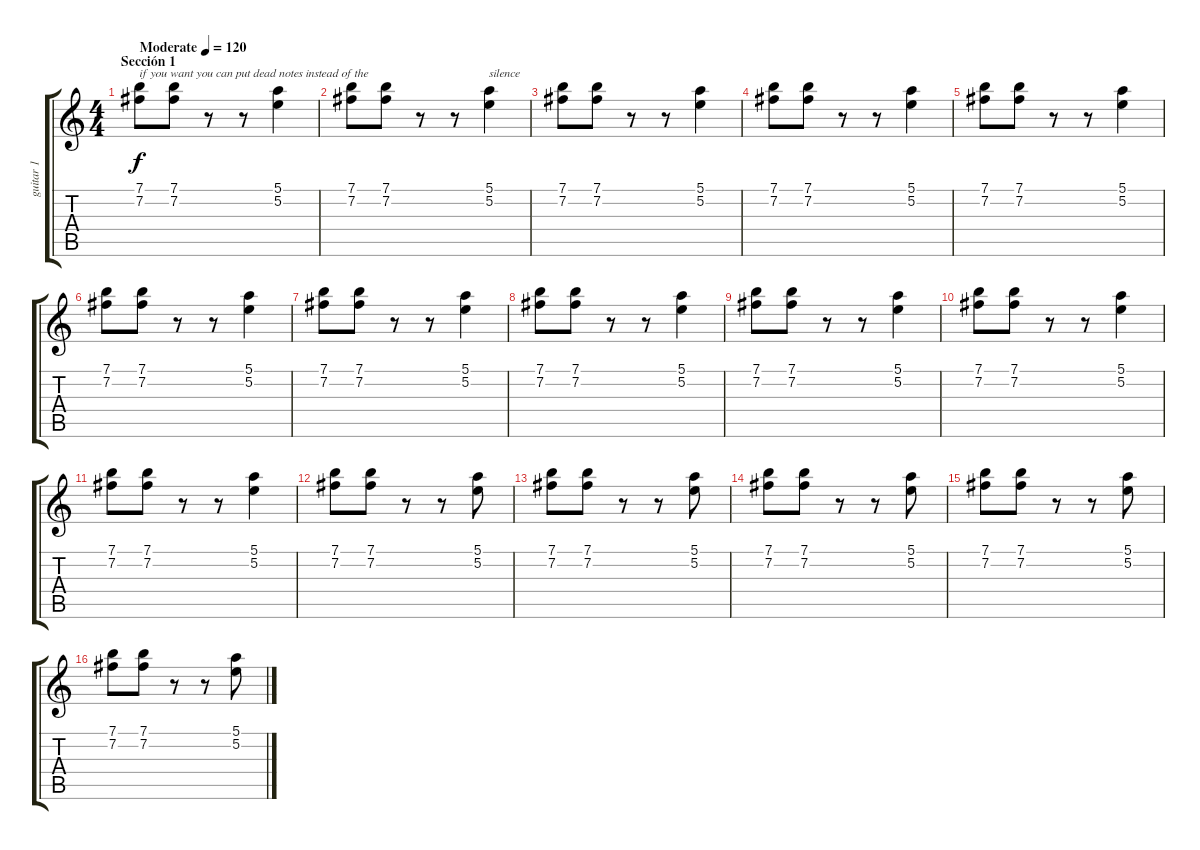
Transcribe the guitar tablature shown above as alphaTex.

\track ("guitar 1" "guitar 1") {instrument overdrivenguitar}
\staff {score tabs}
\tuning (E4 B3 G3 D3 A2 E2) {hide}
\ts (4 4)
\section ("" "Sección 1")
\tempo (120 "Moderate")
\clef g2
\ks c
(7.1 7.2).8{txt "if you want you can put dead notes instead of the " dy f instrument overdrivenguitar} (7.1 7.2).8 r.8 r.8 (5.1 5.2).4 |
(7.1 7.2).8 (7.1 7.2).8 r.8 r.8 (5.1 5.2).4{txt "silence"} |
(7.1 7.2).8 (7.1 7.2).8 r.8 r.8 (5.1 5.2).4 |
(7.1 7.2).8 (7.1 7.2).8 r.8 r.8 (5.1 5.2).4 |
(7.1 7.2).8 (7.1 7.2).8 r.8 r.8 (5.1 5.2).4 |
(7.1 7.2).8 (7.1 7.2).8 r.8 r.8 (5.1 5.2).4 |
(7.1 7.2).8 (7.1 7.2).8 r.8 r.8 (5.1 5.2).4 |
(7.1 7.2).8 (7.1 7.2).8 r.8 r.8 (5.1 5.2).4 |
(7.1 7.2).8 (7.1 7.2).8 r.8 r.8 (5.1 5.2).4 |
(7.1 7.2).8 (7.1 7.2).8 r.8 r.8 (5.1 5.2).4 |
(7.1 7.2).8 (7.1 7.2).8 r.8 r.8 (5.1 5.2).4 |
(7.1 7.2).8 (7.1 7.2).8 r.8 r.8 (5.1 5.2).8 |
(7.1 7.2).8 (7.1 7.2).8 r.8 r.8 (5.1 5.2).8 |
(7.1 7.2).8 (7.1 7.2).8 r.8 r.8 (5.1 5.2).8 |
(7.1 7.2).8 (7.1 7.2).8 r.8 r.8 (5.1 5.2).8 |
(7.1 7.2).8 (7.1 7.2).8 r.8 r.8 (5.1 5.2).8
